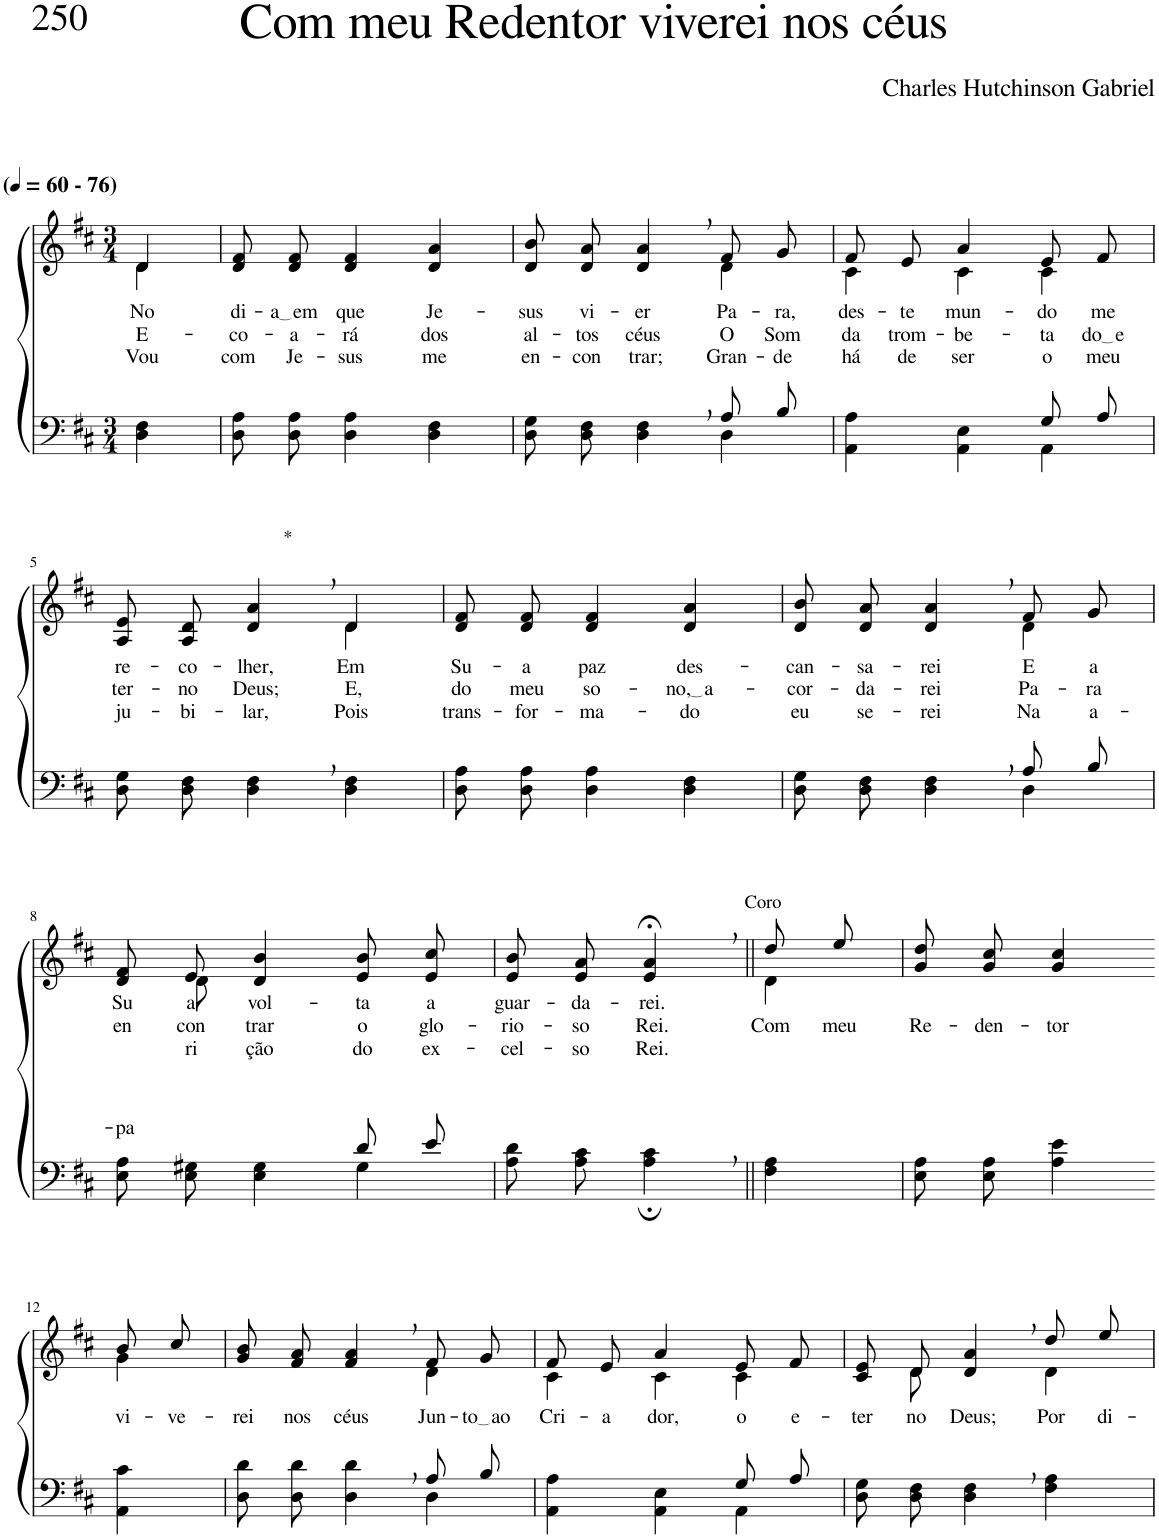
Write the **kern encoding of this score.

**kern	**kern	**text	**text	**text
*part2	*part1	*part1	*part1	*part1
*staff2	*staff1	*staff1	*staff1	*staff1
*I"Parte III e IV	*I"Parte I e II	*	*	*
*clefF4	*clefG2	*	*	*
*k[f#c#]	*k[f#c#]	*	*	*
*M3/4	*M3/4	*	*	*
*MM60	*MM60	*	*	*
=1	=1	=1	=1	=1
*	*^	*	*	*
!	!LO:TX:a:B:t=(	!	!	!	!
!	!LO:TX:a:B:t=- 76)	!	!	!	!
!	!	!	!LO:LY:b	!LO:LY:b	!LO:LY:b
4D\ 4F#\	4d/	4d\	No	E-	Vou
=2	=2	=2	=2	=2	=2
!	!	!	!LO:LY:b	!LO:LY:b	!LO:LY:b
*	*v	*v	*	*	*
8D\ 8A\L	8d/ 8f#/L	di-	-co-	com
!	!	!LO:LY:b	!LO:LY:b	!LO:LY:b
8D\ 8A\J	8d/ 8f#/J	a em	-a-	Je-
!	!	!LO:LY:b	!LO:LY:b	!LO:LY:b
4D\ 4A\	4d/ 4f#/	que	-rá	-sus
!	!	!LO:LY:b	!LO:LY:b	!LO:LY:b
4D\ 4F#\	4d/ 4a/	Je-	dos	me
=3	=3	=3	=3	=3
*^	*	*	*	*
!	!	!	!LO:LY:b	!LO:LY:b	!LO:LY:b
*	*	*^	*	*	*
2ryy	8D\ 8G\L	8d/ 8b/L	2ryy	-sus	al-	en-
!	!	!	!	!LO:LY:b	!LO:LY:b	!LO:LY:b
.	8D\ 8F#\J	8d/ 8a/J	.	vi-	-tos	-con
!	!	!	!	!LO:LY:b	!LO:LY:b	!LO:LY:b
.	4D\ 4F#\	4d/, 4a/,	.	-er	céus	trar;
!	!	!	!	!LO:LY:b	!LO:LY:b	!LO:LY:b
8A/L	4D\	8f#/L	4d\	Pa-	O	-Gran-
!	!	!	!	!LO:LY:b	!LO:LY:b	!LO:LY:b
8B/J	.	8g/J	.	ra,	Som	-de
=4	=4	=4	=4	=4	=4	=4
!	!	!	!	!LO:LY:b	!LO:LY:b	!LO:LY:b
2ryy	4AA\ 4A\	8f#/L	4c#\	-des-	da	há
!	!	!	!	!LO:LY:b	!LO:LY:b	!LO:LY:b
.	.	8e/J	.	-te	-trom-	de
!	!	!	!	!LO:LY:b	!LO:LY:b	!LO:LY:b
.	4AA\ 4E\	4a/	4c#\	mun-	-be-	ser
!	!	!	!	!LO:LY:b	!LO:LY:b	!LO:LY:b
8G/L	4AA\	8e/L	4c#\	-do	-ta	o
!	!	!	!	!LO:LY:b	!LO:LY:b	!LO:LY:b
8A/J	.	8f#/J	.	me	do e	meu
*v	*v	*	*	*	*	*
!!LO:LB:g=z	!!
=5	=5	=5	=5	=5	=5
!	!	!	!LO:LY:b	!LO:LY:b	!LO:LY:b
8D\ 8G\L	2ryy	8A/ 8e/L	re-	ter-	ju-
!	!	!	!LO:LY:b	!LO:LY:b	!LO:LY:b
8D\ 8F#\J	.	8A/ 8d/J	-co-	-no	-bi-
!	!	!LO:TX:a:t=*	!	!	!
!	!	!	!LO:LY:b	!LO:LY:b	!LO:LY:b
4D\, 4F#\,	.	4d/ 4a/	-lher,	Deus;	-lar,
!	!	!	!LO:LY:b	!LO:LY:b	!LO:LY:b
4D\ 4F#\	4d\	4d/	Em	-E,	Pois
=6	=6	=6	=6	=6	=6
!	!	!	!LO:LY:b	!LO:LY:b	!LO:LY:b
*	*v	*v	*	*	*
8D\ 8A\L	8d/ 8f#/L	Su-	do	trans-
!	!	!LO:LY:b	!LO:LY:b	!LO:LY:b
8D\ 8A\J	8d/ 8f#/J	-a	meu	-for-
!	!	!LO:LY:b	!LO:LY:b	!LO:LY:b
4D\ 4A\	4d/ 4f#/	paz	so-	-ma-
!	!	!LO:LY:b	!LO:LY:b	!LO:LY:b
4D\ 4F#\	4d/ 4a/	des-	no, a	-do
=7	=7	=7	=7	=7
*^	*	*	*	*
!	!	!	!LO:LY:b	!LO:LY:b	!LO:LY:b
*	*	*^	*	*	*
2ryy	8D\ 8G\L	8d/ 8b/L	2ryy	-can-	-cor-	eu
!	!	!	!	!LO:LY:b	!LO:LY:b	!LO:LY:b
.	8D\ 8F#\J	8d/ 8a/J	.	-sa-	-da-	se-
!	!	!	!	!LO:LY:b	!LO:LY:b	!LO:LY:b
.	4D\ 4F#\	4d/, 4a/,	.	-rei	-rei	-rei
!	!	!	!	!LO:LY:b	!LO:LY:b	!LO:LY:b
8A/L	4D\	8f#/L	4d\	E	Pa-	Na
!	!	!	!	!LO:LY:b	!LO:LY:b	!LO:LY:b
8B/J	.	8g/J	.	a	-ra	a-
!!LO:LB:g=z	!!
=8	=8	=8	=8	=8	=8	=8
!	!	!	!	!LO:LY:b	!LO:LY:b	!LO:LY:b
2ryy	8E\ 8A\L	8d/ 8f#/L	8ryy	Su-	en-	-pa-
!	!	!	!	!LO:LY:b	!LO:LY:b	!LO:LY:b
.	8E\ 8G#X\J	8e/J	8d\	-a	-con-	-ri-
!	!	!	!	!LO:LY:b	!LO:LY:b	!LO:LY:b
.	4E\ 4G#\	4d/ 4b/	2ryy	vol-	-trar	-ção
!	!	!	!	!LO:LY:b	!LO:LY:b	!LO:LY:b
8d/L	4G#\	8e/ 8b/L	.	-ta	o	do
!	!	!	!	!LO:LY:b	!LO:LY:b	!LO:LY:b
8e/J	.	8e/ 8cc#/J	.	a	glo-	ex-
*v	*v	*	*	*	*	*
*	*v	*v	*	*	*
=9	=9	=9	=9	=9
!	!	!LO:LY:b	!LO:LY:b	!LO:LY:b
8A\ 8d\L	8e/ 8b/L	guar-	-rio-	-cel-
!	!	!LO:LY:b	!LO:LY:b	!LO:LY:b
8A\ 8c#\J	8e/ 8a/J	-da-	-so	-so
!	!LO:TX:a:t=Coro	!	!	!
!	!	!LO:LY:b	!LO:LY:b	!LO:LY:b
4A\;, 4c#\;,	4e/;<, 4a/;<,	-rei.	Rei.	Rei.
=10||	=10||	=10||	=10||	=10||
*	*^	*	*	*
!	!	!	!	!LO:LY:b	!
4F#\ 4A\	8dd/L	4d\	.	Com	.
!	!	!	!	!LO:LY:b	!
.	8ee/J	.	.	meu	.
*	*v	*v	*	*	*
=11	=11	=11	=11	=11
!	!	!	!LO:LY:b	!
8E\ 8A\L	8g/ 8dd/L	.	Re-	.
!	!	!	!LO:LY:b	!
8E\ 8A\J	8g/ 8cc#/J	.	-den-	.
!	!	!	!LO:LY:b	!
4A\ 4e\	4g/ 4cc#/	.	-tor	.
!!LO:LB:g=z
=12-	=12-	=12-	=12-	=12-
*	*^	*	*	*
!	!	!	!LO:LY:b	!	!
4AA\ 4c#\	8b/L	4g\	vi-	.	.
!	!	!	!LO:LY:b	!	!
.	8cc#/J	.	-ve-	.	.
=13	=13	=13	=13	=13	=13
*^	*	*	*	*	*
!	!	!	!	!LO:LY:b	!	!
2ryy	8D\ 8d\L	8g/ 8b/L	2ryy	-rei	.	.
!	!	!	!	!LO:LY:b	!	!
.	8D\ 8d\J	8f#/ 8a/J	.	nos	.	.
!	!	!	!	!LO:LY:b	!	!
.	4D\ 4d\	4f#/, 4a/,	.	céus	.	.
!	!	!	!	!LO:LY:b	!	!
8A/L	4D\	8f#/L	4d\	Jun-	.	.
!	!	!	!	!LO:LY:b	!	!
8B/J	.	8g/J	.	to ao	.	.
=14	=14	=14	=14	=14	=14	=14
!	!	!	!	!LO:LY:b	!	!
2ryy	4AA\ 4A\	8f#/L	4c#\	Cri-	.	.
!	!	!	!	!LO:LY:b	!	!
.	.	8e/J	.	-a-	.	.
!	!	!	!	!LO:LY:b	!	!
.	4AA\ 4E\	4a/	4c#\	-dor,	.	.
!	!	!	!	!LO:LY:b	!	!
8G/L	4AA\	8e/L	4c#\	o	.	.
!	!	!	!	!LO:LY:b	!	!
8A/J	.	8f#/J	.	e-	.	.
*v	*v	*	*	*	*	*
=15	=15	=15	=15	=15	=15
!	!	!	!LO:LY:b	!	!
8D\ 8G\L	8c#/ 8e/L	8ryy	-ter-	.	.
!	!	!	!LO:LY:b	!	!
8D\ 8F#\J	8d/J	8d\	-no	.	.
!	!	!	!LO:LY:b	!	!
4D\, 4F#\,	4d/, 4a/,	4ryy	Deus;	.	.
!	!	!	!LO:LY:b	!	!
4F#\ 4A\	8dd/L	4d\	Por	.	.
!	!	!	!LO:LY:b	!	!
.	8ee/J	.	di-	.	.
*	*v	*v	*	*	*
=	=	=	=	=
*-	*-	*-	*-	*-
